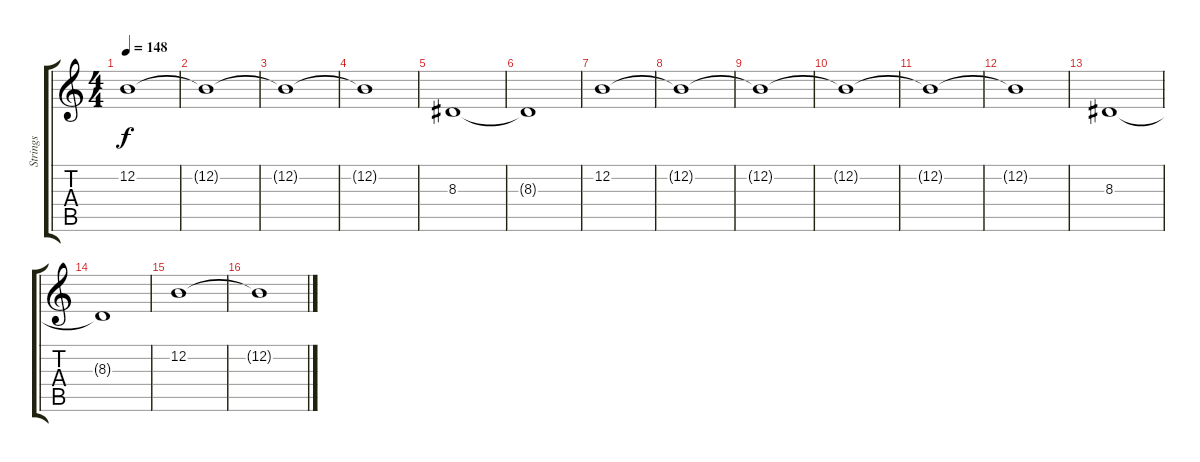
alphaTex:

\track ("Strings" "Strings") {instrument stringensemble1}
\staff {score tabs}
\tuning (E4 B3 G3 D3 A2 E2) {hide}
\ts (4 4)
\tempo 148
\clef g2
\ks c
12.2{t}.1{dy f} |
12.2{t}.1 |
12.2{t}.1 |
12.2{t}.1 |
8.3.1 |
8.3{t}.1 |
12.2.1 |
12.2{t}.1 |
12.2{t}.1 |
12.2{t}.1 |
12.2{t}.1 |
12.2{t}.1 |
8.3.1 |
8.3{t}.1 |
12.2.1 |
12.2{t}.1
